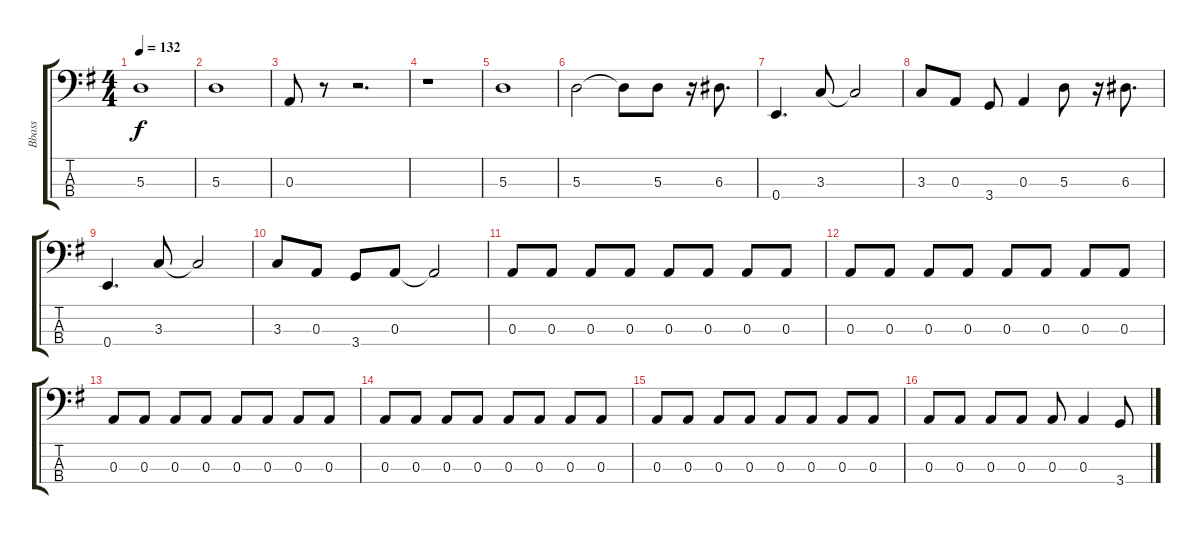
\track ("Bbass" "Bbass") {instrument electricbassfinger}
\staff {score tabs}
\tuning (G2 D2 A1 E1) {hide}
\ts (4 4)
\tempo 132
\clef f4
\ks g
5.3.1{dy f} |
5.3.1 |
0.3.8 r.8 r.2{d} |
r.1 |
5.3.1 |
5.3.2 5.3{t}.8 5.3.8 r.16 6.3.8{d} |
0.4.4{d} 3.3.8 3.3{t}.2 |
3.3.8 0.3.8 3.4.8 0.3.4 5.3.8 r.16 6.3.8{d} |
0.4.4{d} 3.3.8 3.3{t}.2 |
3.3.8 0.3.8 3.4.8 0.3.8 0.3{t}.2 |
0.3.8 0.3.8 0.3.8 0.3.8 0.3.8 0.3.8 0.3.8 0.3.8 |
0.3.8 0.3.8 0.3.8 0.3.8 0.3.8 0.3.8 0.3.8 0.3.8 |
0.3.8 0.3.8 0.3.8 0.3.8 0.3.8 0.3.8 0.3.8 0.3.8 |
0.3.8 0.3.8 0.3.8 0.3.8 0.3.8 0.3.8 0.3.8 0.3.8 |
0.3.8 0.3.8 0.3.8 0.3.8 0.3.8 0.3.8 0.3.8 0.3.8 |
0.3.8 0.3.8 0.3.8 0.3.8 0.3.8 0.3.4 3.4.8
